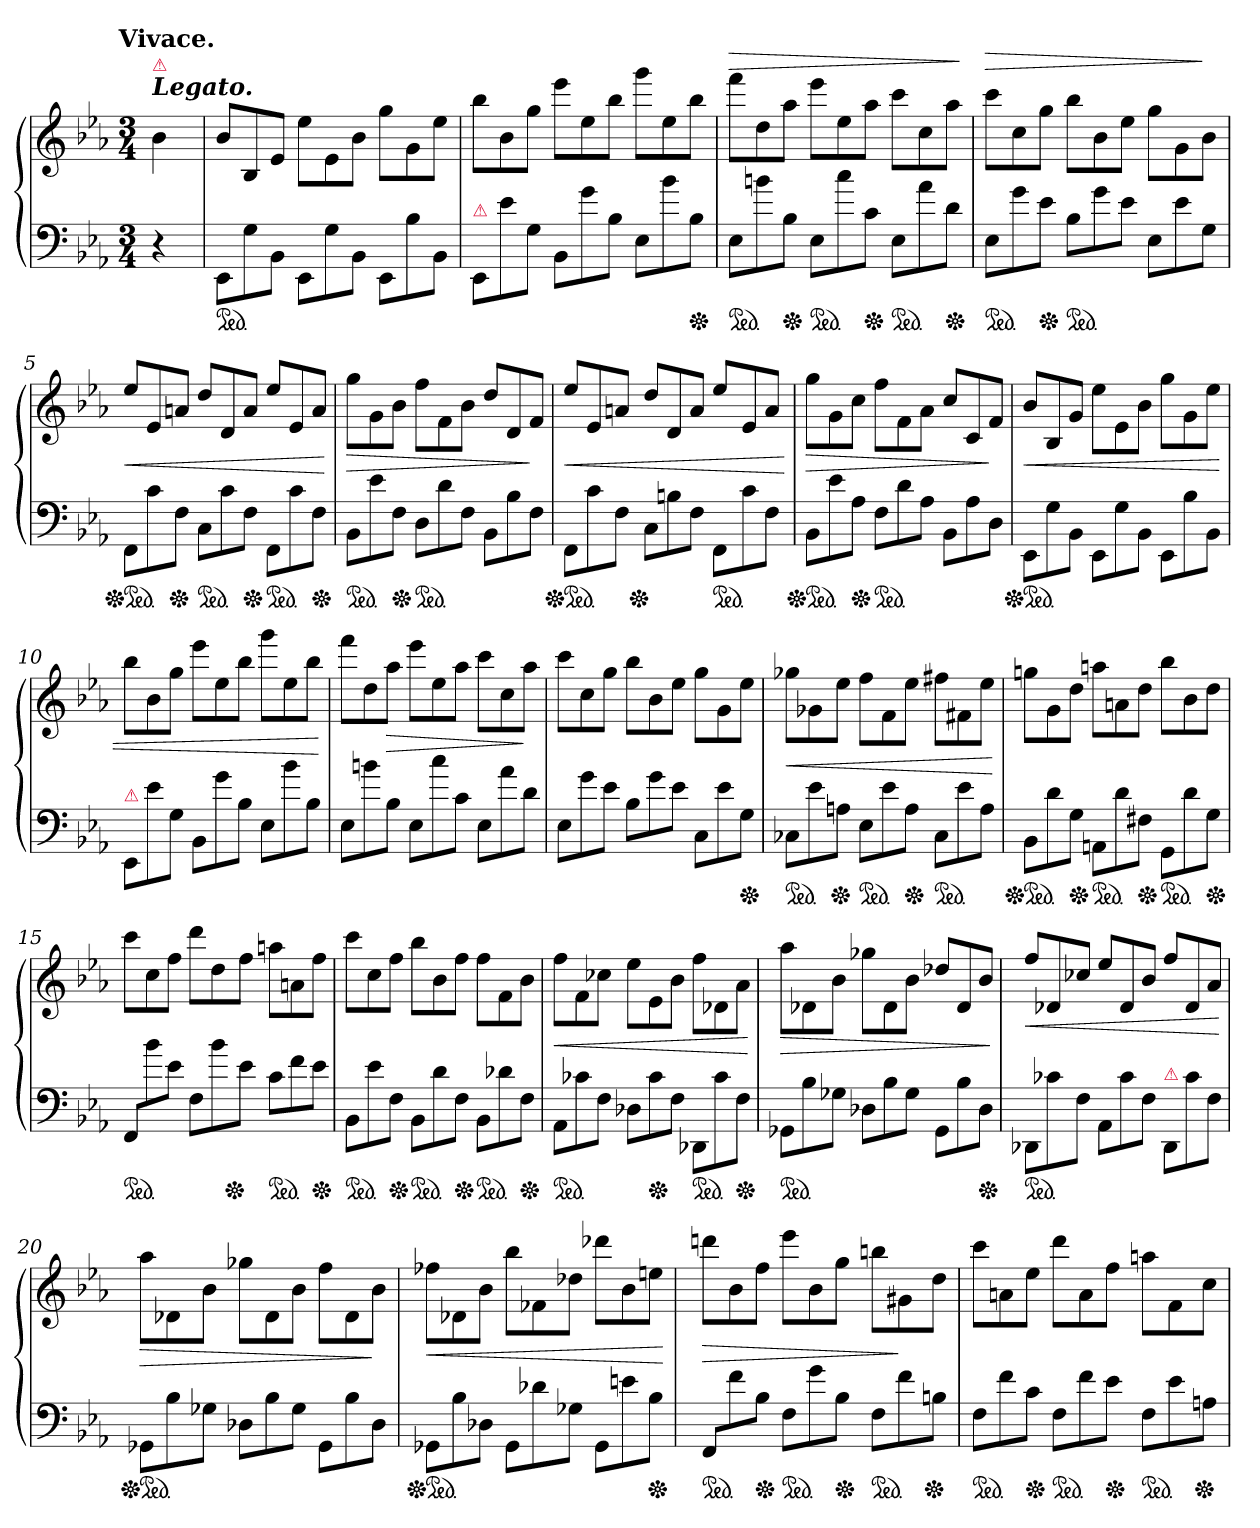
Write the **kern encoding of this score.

**kern	**kern	**dynam
*part1	*part1	*part1
*staff2	*staff1	*staff1/2
*clefF4	*clefG2	*
*k[b-e-a-]	*k[b-e-a-]	*
*E-:	*E-:	*
!!LO:TX:omd:t=Vivace.
*M3/4	*M3/4	*
*MM178	*MM178	*
=	=	=
!	!LO:TX:a:Bi:t=Legato.	!
!	!LO:TX:a:color=crimson:t=⚠	!
4r	4b-	.
=1	=1	=1
*Xtuplet	*Xtuplet	*
*ped	*	*
12EE-\L	12b-L	.
12G	12B-	.
12BB-J	12e-J	.
12EE-\L	12ee-\L	.
12G	12e-	.
12BB-J	12b-J	.
12EE-\L	12ggL	.
12B-	12g	.
12BB-J	12ee-J	.
=2	=2	=2
!LO:TX:a:color=crimson:t=⚠	!	!
12EE-/L	12bb-L	.
12e-\	12b-	.
12G\J	12ggJ	.
12BB-L	12eee-L	.
12g	12ee-	.
12B-J	12bb-J	.
12E-L	12gggL	.
12b-	12ee-	.
*Xped	*	*
12B-J	12bb-J	.
=3	=3	=3
!	!	!LO:HP:a
*ped	*	*
12E-L	12fffL	>
12bn	12dd	.
*Xped	*	*
12B-J	12aa-J	.
*ped	*	*
12E-L	12eee-L	.
12cc	12ee-	.
*Xped	*	*
12cJ	12aa-J	.
*ped	*	*
12E-L	12cccL	.
12a-	12cc	.
*Xped	*	*
12dJ	12aa-J	.
.	.	]
=4	=4	=4
!	!	!LO:HP:a
*ped	*	*
12E-L	12cccL	>
12g	12cc	.
*Xped	*	*
12e-J	12ggJ	.
*ped	*	*
12B-L	12bb-L	.
12g	12b-	.
12e-J	12ee-J	.
12E-L	12ggL	.
12e-	12g	.
12GJ	12b-J	]
=5	=5	=5
!LO:TX:a:color=crimson:t=⚠	!	!
*Xped	*	*
*ped	*	*
12FF/L	12ee-L	<
12c\	12e-	.
*Xped	*	*
12F\J	12anJ	.
*ped	*	*
12CL	12ddL	.
12c	12d	.
*Xped	*	*
12FJ	12aJ	.
!LO:TX:a:color=crimson:t=⚠	!	!
*ped	*	*
12FF/L	12ee-L	.
12c\	12e-	.
*Xped	*	*
12F\J	12aJ	.
.	.	[
=6	=6	=6
*ped	*	*
12BB-L	12ggL	>
12e-	12g	.
*Xped	*	*
12FJ	12b-J	.
*ped	*	*
12DL	12ffL	.
12d	12f	.
12FJ	12b-J	.
12BB-L	12ddL	.
12B-	12d	.
12FJ	12fJ	]
=7	=7	=7
*	*^	*
*Xped	*	*	*
*ped	*	*	*
12FFL	12ee-L	6ryy	<
12c	12e-	.	.
12FJ	12anJ	24ryy	.
*Xped	*	*	*
.	.	3ryy	.
12CL	12ddL	.	.
12Bn	12d	.	.
12FJ	12aJ	.	.
*ped	*	*	*
12FFL	12ee-L	.	.
.	.	6ryy	.
12c	12e-	.	.
12FJ	12aJ	.	.
.	.	24ryy	.
.	.	.	[
*	*v	*v	*
=8	=8	=8
*Xped	*	*
*ped	*	*
12BB-L	12ggL	>
12e-	12g	.
*Xped	*	*
12A-J	12ccJ	.
*ped	*	*
12FL	12ffL	.
12d	12f	.
12A-J	12a-J	.
12BB-L	12ccL	.
12A-	12c	.
12DJ	12fJ	]
=9	=9	=9
*Xped	*	*
*ped	*	*
12EE-\L	12b-L	<
12G	12B-	.
12BB-J	12gJ	.
12EE-\L	12ee-\L	.
12G	12e-	.
12BB-J	12b-J	.
12EE-\L	12ggL	.
12B-	12g	.
12BB-J	12ee-J	.
=10	=10	=10
!LO:TX:a:color=crimson:t=⚠	!	!
12EE-/L	12bb-L	.
12e-\	12b-	.
12G\J	12ggJ	.
12BB-L	12eee-L	.
12g	12ee-	.
12B-J	12bb-J	.
12E-L	12gggL	.
12b-	12ee-	.
12B-J	12bb-J	.
.	.	[
=11	=11	=11
12E-L	12fffL	.
12bn	12dd	.
12B-J	12aa-J	>
12E-L	12eee-L	.
12cc	12ee-	.
12cJ	12aa-J	.
12E-L	12cccL	.
12a-	12cc	.
12dJ	12aa-J	]
=12	=12	=12
12E-L	12cccL	.
12g	12cc	.
12e-J	12ggJ	.
12B-L	12bb-L	.
12g	12b-	.
12e-J	12ee-J	.
12CL	12ggL	.
12e-	12g	.
*Xped	*	*
12GJ	12ee-J	.
=13	=13	=13
*ped	*	*
12C-XL	12gg-XL	<
12e-	12g-X	.
*Xped	*	*
12AnJ	12ee-J	.
*ped	*	*
12E-L	12ffL	.
12e-	12f	.
*Xped	*	*
12AJ	12ee-J	.
*ped	*	*
12C-L	12ff#XL	.
12e-	12f#X	.
12AJ	12ee-J	.
.	.	[
=14	=14	=14
*Xped	*	*
*ped	*	*
12BB-L	12ggnL	.
12d	12g	.
*Xped	*	*
12GJ	12ddJ	.
*ped	*	*
12AAnL	12aanL	.
12d	12an	.
*Xped	*	*
12F#XJ	12ddJ	.
!LO:TX:a:color=crimson:t=⚠	!	!
*ped	*	*
12GG/L	12bb-L	.
12d\	12b-	.
*Xped	*	*
12G\J	12ddJ	.
=15	=15	=15
!LO:TX:a:color=crimson:t=⚠	!	!
*ped	*	*
*	*^	*
12FF/L	12cccL	4.ryy	.
12b-\	12cc	.	.
12e-\J	12ffJ	.	.
12FL	12dddL	.	.
12b-	12dd	.	.
*Xped	*	*	*
.	.	4.ryy	.
12e-J	12ffJ	.	.
*ped	*	*	*
12cL	12aanL	.	.
12f	12an	.	.
*Xped	*	*	*
12e-J	12ffJ	.	.
*	*v	*v	*
=16	=16	=16
*ped	*	*
12BB-L	12cccL	.
12e-	12cc	.
*Xped	*	*
12FJ	12ffJ	.
*ped	*	*
12BB-L	12bb-L	.
12d	12b-	.
*Xped	*	*
12FJ	12ffJ	.
*ped	*	*
12BB-L	12ffL	.
12d-X	12f	.
*Xped	*	*
12FJ	12b-J	.
=17	=17	=17
*ped	*	*
12AA-L	12ffL	<
12c-X	12f	.
12FJ	12cc-XJ	.
12D-XL	12ee-\L	.
*Xped	*	*
12c-	12e-	.
12FJ	12b-J	.
!LO:TX:a:color=crimson:t=⚠	!	!
*ped	*	*
12DD-X/L	12ff\L	.
12c-\	12d-X	.
*Xped	*	*
12F\J	12a-J	.
.	.	[
=18	=18	=18
*ped	*	*
12GG-XL	12aa-L	>
12B-	12d-X	.
12G-XJ	12b-J	.
12D-XL	12gg-XL	.
12B-	12d-	.
12G-J	12b-J	.
12GG-L	12dd-XL	.
12B-	12d-	.
*Xped	*	*
12D-J	12b-J	.
.	.	]
=19	=19	=19
!LO:TX:a:color=crimson:t=⚠	!	!
*ped	*	*
12DD-X/L	12ff/L	<
12c-X\	12d-X	.
12F\J	12cc-XJ	.
12AA-L	12ee-L	.
12c-	12d-	.
12FJ	12b-J	.
!LO:TX:a:color=crimson:t=⚠	!	!
12DD-/L	12ffL	.
12c-\	12d-	.
12F\J	12a-J	.
.	.	[
=20	=20	=20
*Xped	*	*
*ped	*	*
12GG-XL	12aa-L	>
12B-	12d-X	.
12G-XJ	12b-J	.
12D-XL	12gg-XL	.
12B-	12d-	.
12G-J	12b-J	.
12GG-L	12ff\L	.
12B-	12d-	.
12D-J	12b-J	]
=21	=21	=21
*Xped	*	*
*ped	*	*
12GG-XL	12ff-X\L	<
12B-	12d-X	.
12D-XJ	12b-J	.
12GG-L	12bb-L	.
12d-X	12f-X	.
12G-XJ	12dd-XJ	.
12GG-L	12ddd-XL	.
12en	12b-	.
*Xped	*	*
12B-J	12eenJ	.
.	.	[
=22	=22	=22
!LO:TX:a:color=crimson:t=⚠	!	!
*ped	*	*
12FF/L	12dddnL	>
12f\	12b-	.
*Xped	*	*
12B-\J	12ffJ	.
*ped	*	*
12FL	12eee-L	.
12g	12b-	.
*Xped	*	*
12B-J	12ggJ	.
*ped	*	*
12FL	12bbnL	.
12f	12g#X	]
*Xped	*	*
12BnJ	12ddJ	.
=23	=23	=23
*ped	*	*
12FL	12cccL	.
12f	12an	.
*Xped	*	*
12cJ	12ee-J	.
*ped	*	*
12FL	12dddL	.
12f	12a	.
*Xped	*	*
12e-J	12ffJ	.
*ped	*	*
12FL	12aanL	.
12e-	12f	.
*Xped	*	*
12AnJ	12ccJ	.
=	=	=
*-	*-	*-
